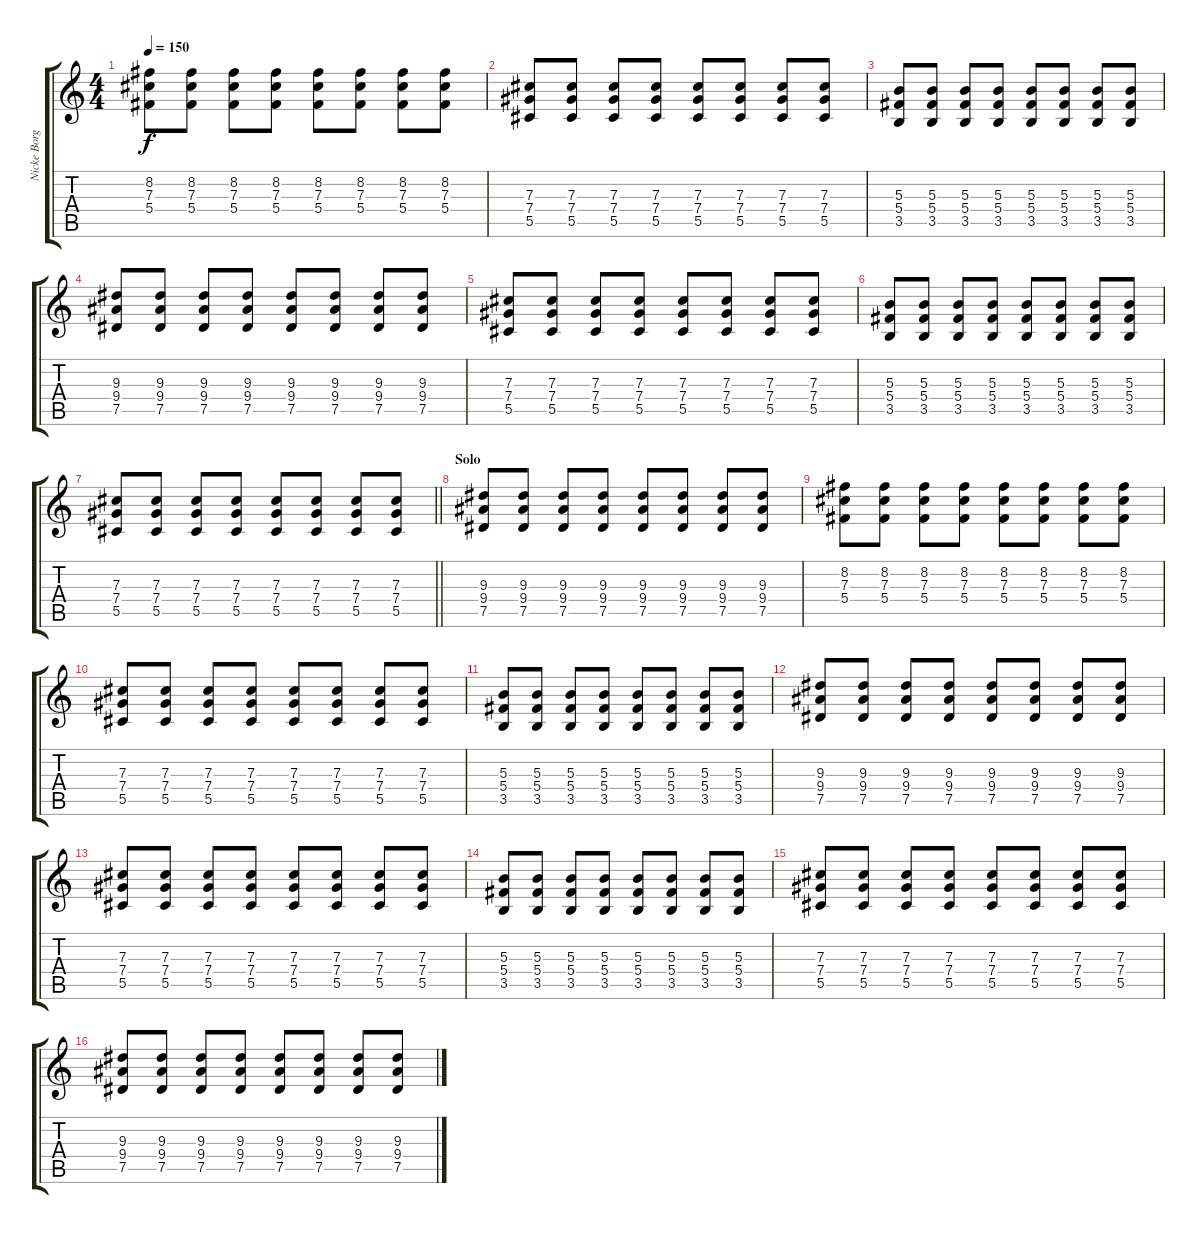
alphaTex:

\track ("Nicke Borg" "Nicke Borg") {instrument distortionguitar}
\staff {score tabs}
\tuning (Eb4 Bb3 Gb3 Db3 Ab2 Eb2) {hide}
\ts (4 4)
\tempo 150
\clef g2
\ks c
(8.2 7.3 5.4).8{dy f} (8.2 7.3 5.4).8 (8.2 7.3 5.4).8 (8.2 7.3 5.4).8 (8.2 7.3 5.4).8 (8.2 7.3 5.4).8 (8.2 7.3 5.4).8 (8.2 7.3 5.4).8 |
(7.3 7.4 5.5).8 (7.3 7.4 5.5).8 (7.3 7.4 5.5).8 (7.3 7.4 5.5).8 (7.3 7.4 5.5).8 (7.3 7.4 5.5).8 (7.3 7.4 5.5).8 (7.3 7.4 5.5).8 |
(5.3 5.4 3.5).8 (5.3 5.4 3.5).8 (5.3 5.4 3.5).8 (5.3 5.4 3.5).8 (5.3 5.4 3.5).8 (5.3 5.4 3.5).8 (5.3 5.4 3.5).8 (5.3 5.4 3.5).8 |
(9.3 9.4 7.5).8 (9.3 9.4 7.5).8 (9.3 9.4 7.5).8 (9.3 9.4 7.5).8 (9.3 9.4 7.5).8 (9.3 9.4 7.5).8 (9.3 9.4 7.5).8 (9.3 9.4 7.5).8 |
(7.3 7.4 5.5).8 (7.3 7.4 5.5).8 (7.3 7.4 5.5).8 (7.3 7.4 5.5).8 (7.3 7.4 5.5).8 (7.3 7.4 5.5).8 (7.3 7.4 5.5).8 (7.3 7.4 5.5).8 |
(5.3 5.4 3.5).8 (5.3 5.4 3.5).8 (5.3 5.4 3.5).8 (5.3 5.4 3.5).8 (5.3 5.4 3.5).8 (5.3 5.4 3.5).8 (5.3 5.4 3.5).8 (5.3 5.4 3.5).8 |
\barLineRight lightlight
(7.3 7.4 5.5).8 (7.3 7.4 5.5).8 (7.3 7.4 5.5).8 (7.3 7.4 5.5).8 (7.3 7.4 5.5).8 (7.3 7.4 5.5).8 (7.3 7.4 5.5).8 (7.3 7.4 5.5).8 |
\section ("" "Solo")
(9.3 9.4 7.5).8 (9.3 9.4 7.5).8 (9.3 9.4 7.5).8 (9.3 9.4 7.5).8 (9.3 9.4 7.5).8 (9.3 9.4 7.5).8 (9.3 9.4 7.5).8 (9.3 9.4 7.5).8 |
(8.2 7.3 5.4).8 (8.2 7.3 5.4).8 (8.2 7.3 5.4).8 (8.2 7.3 5.4).8 (8.2 7.3 5.4).8 (8.2 7.3 5.4).8 (8.2 7.3 5.4).8 (8.2 7.3 5.4).8 |
(7.3 7.4 5.5).8 (7.3 7.4 5.5).8 (7.3 7.4 5.5).8 (7.3 7.4 5.5).8 (7.3 7.4 5.5).8 (7.3 7.4 5.5).8 (7.3 7.4 5.5).8 (7.3 7.4 5.5).8 |
(5.3 5.4 3.5).8 (5.3 5.4 3.5).8 (5.3 5.4 3.5).8 (5.3 5.4 3.5).8 (5.3 5.4 3.5).8 (5.3 5.4 3.5).8 (5.3 5.4 3.5).8 (5.3 5.4 3.5).8 |
(9.3 9.4 7.5).8 (9.3 9.4 7.5).8 (9.3 9.4 7.5).8 (9.3 9.4 7.5).8 (9.3 9.4 7.5).8 (9.3 9.4 7.5).8 (9.3 9.4 7.5).8 (9.3 9.4 7.5).8 |
(7.3 7.4 5.5).8 (7.3 7.4 5.5).8 (7.3 7.4 5.5).8 (7.3 7.4 5.5).8 (7.3 7.4 5.5).8 (7.3 7.4 5.5).8 (7.3 7.4 5.5).8 (7.3 7.4 5.5).8 |
(5.3 5.4 3.5).8 (5.3 5.4 3.5).8 (5.3 5.4 3.5).8 (5.3 5.4 3.5).8 (5.3 5.4 3.5).8 (5.3 5.4 3.5).8 (5.3 5.4 3.5).8 (5.3 5.4 3.5).8 |
(7.3 7.4 5.5).8 (7.3 7.4 5.5).8 (7.3 7.4 5.5).8 (7.3 7.4 5.5).8 (7.3 7.4 5.5).8 (7.3 7.4 5.5).8 (7.3 7.4 5.5).8 (7.3 7.4 5.5).8 |
(9.3 9.4 7.5).8 (9.3 9.4 7.5).8 (9.3 9.4 7.5).8 (9.3 9.4 7.5).8 (9.3 9.4 7.5).8 (9.3 9.4 7.5).8 (9.3 9.4 7.5).8 (9.3 9.4 7.5).8
